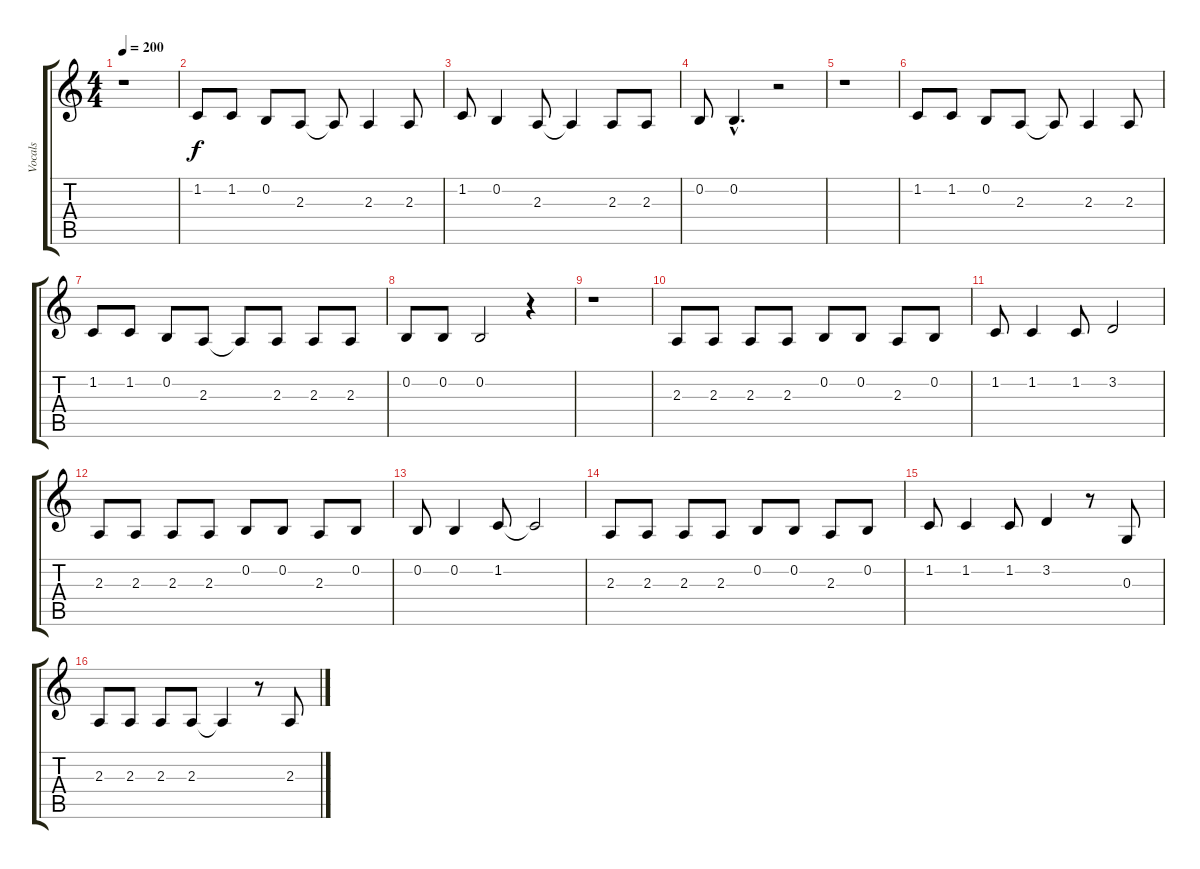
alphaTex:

\track ("Vocals" "Vocals") {instrument flute}
\staff {score tabs}
\tuning (E4 B3 G3 D3 A2 E2) {hide}
\ts (4 4)
\tempo 200
\clef g2
\ks c
r.1{dy f} |
1.2.8 1.2.8 0.2.8 2.3.8 2.3{t}.8 2.3.4 2.3.8 |
1.2.8 0.2.4 2.3.8 2.3{t}.4 2.3.8 2.3.8 |
0.2.8 0.2{hac}.4{d} r.2 |
r.1 |
1.2.8 1.2.8 0.2.8 2.3.8 2.3{t}.8 2.3.4 2.3.8 |
1.2.8 1.2.8 0.2.8 2.3.8 2.3{t}.8 2.3.8 2.3.8 2.3.8 |
0.2.8 0.2.8 0.2.2 r.4 |
r.1 |
2.3.8 2.3.8 2.3.8 2.3.8 0.2.8 0.2.8 2.3.8 0.2.8 |
1.2.8 1.2.4 1.2.8 3.2.2 |
2.3.8 2.3.8 2.3.8 2.3.8 0.2.8 0.2.8 2.3.8 0.2.8 |
0.2.8 0.2.4 1.2.8 1.2{t}.2 |
2.3.8 2.3.8 2.3.8 2.3.8 0.2.8 0.2.8 2.3.8 0.2.8 |
1.2.8 1.2.4 1.2.8 3.2.4 r.8 0.3.8 |
2.3.8 2.3.8 2.3.8 2.3.8 2.3{t}.4 r.8 2.3.8
